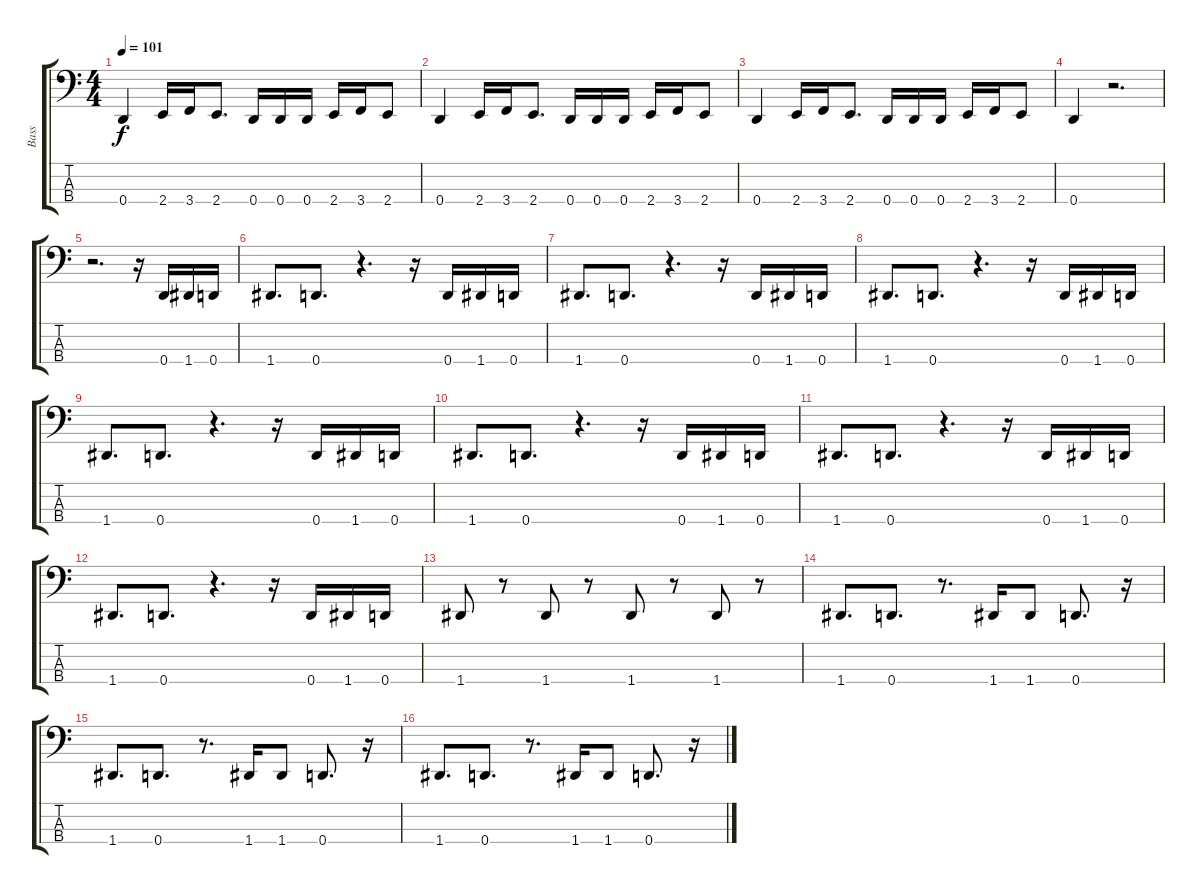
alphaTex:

\track ("Bass" "Bass") {instrument electricbassfinger}
\staff {score tabs}
\tuning (G2 D2 A1 D1) {hide}
\ts (4 4)
\tempo 101
\clef f4
\ks c
0.4.4{dy f} 2.4.16 3.4.16 2.4.8{d} 0.4.16 0.4.16 0.4.16 2.4.16 3.4.16 2.4.8 |
0.4.4 2.4.16 3.4.16 2.4.8{d} 0.4.16 0.4.16 0.4.16 2.4.16 3.4.16 2.4.8 |
0.4.4 2.4.16 3.4.16 2.4.8{d} 0.4.16 0.4.16 0.4.16 2.4.16 3.4.16 2.4.8 |
0.4.4 r.2{d} |
r.2{d} r.16 0.4.16 1.4.16 0.4.16 |
1.4.8{d} 0.4.8{d} r.4{d} r.16 0.4.16 1.4.16 0.4.16 |
1.4.8{d} 0.4.8{d} r.4{d} r.16 0.4.16 1.4.16 0.4.16 |
1.4.8{d} 0.4.8{d} r.4{d} r.16 0.4.16 1.4.16 0.4.16 |
1.4.8{d} 0.4.8{d} r.4{d} r.16 0.4.16 1.4.16 0.4.16 |
1.4.8{d} 0.4.8{d} r.4{d} r.16 0.4.16 1.4.16 0.4.16 |
1.4.8{d} 0.4.8{d} r.4{d} r.16 0.4.16 1.4.16 0.4.16 |
1.4.8{d} 0.4.8{d} r.4{d} r.16 0.4.16 1.4.16 0.4.16 |
1.4.8 r.8 1.4.8 r.8 1.4.8 r.8 1.4.8 r.8 |
1.4.8{d} 0.4.8{d} r.8{d} 1.4.16 1.4.8 0.4.8{d} r.16 |
1.4.8{d} 0.4.8{d} r.8{d} 1.4.16 1.4.8 0.4.8{d} r.16 |
1.4.8{d} 0.4.8{d} r.8{d} 1.4.16 1.4.8 0.4.8{d} r.16
